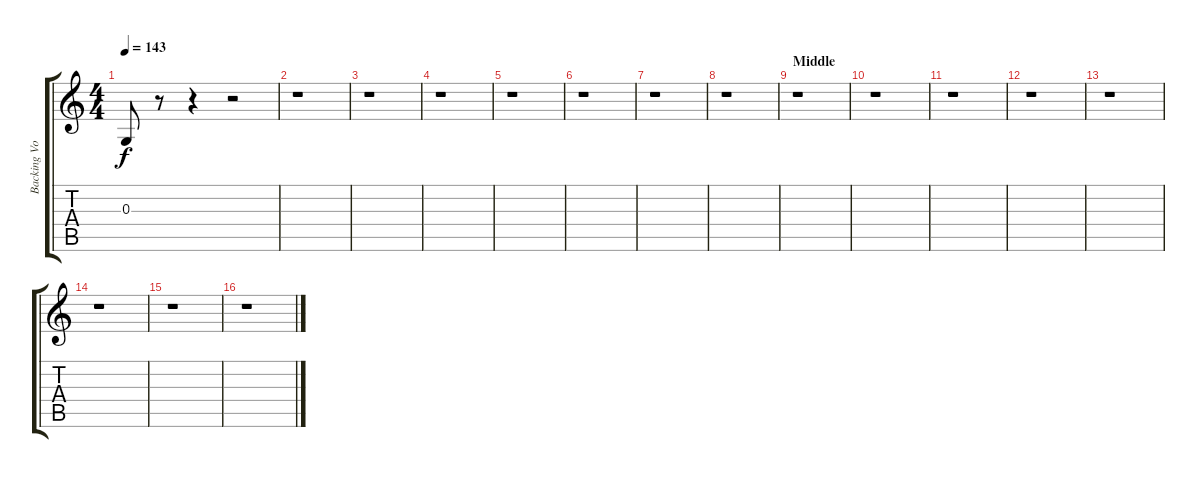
\track ("Backing Vox" "Backing Vo") {instrument drawbarorgan}
\staff {score tabs}
\tuning (E4 B3 G3 D3 A2 E2) {hide}
\ts (4 4)
\tempo 143
\clef g2
\ks c
0.3{t}.8{dy f} r.8 r.4 r.2 |
r.1 |
r.1 |
r.1 |
r.1 |
r.1 |
r.1 |
r.1 |
\section ("" "Middle")
r.1 |
r.1 |
r.1 |
r.1 |
r.1 |
r.1 |
r.1 |
r.1
